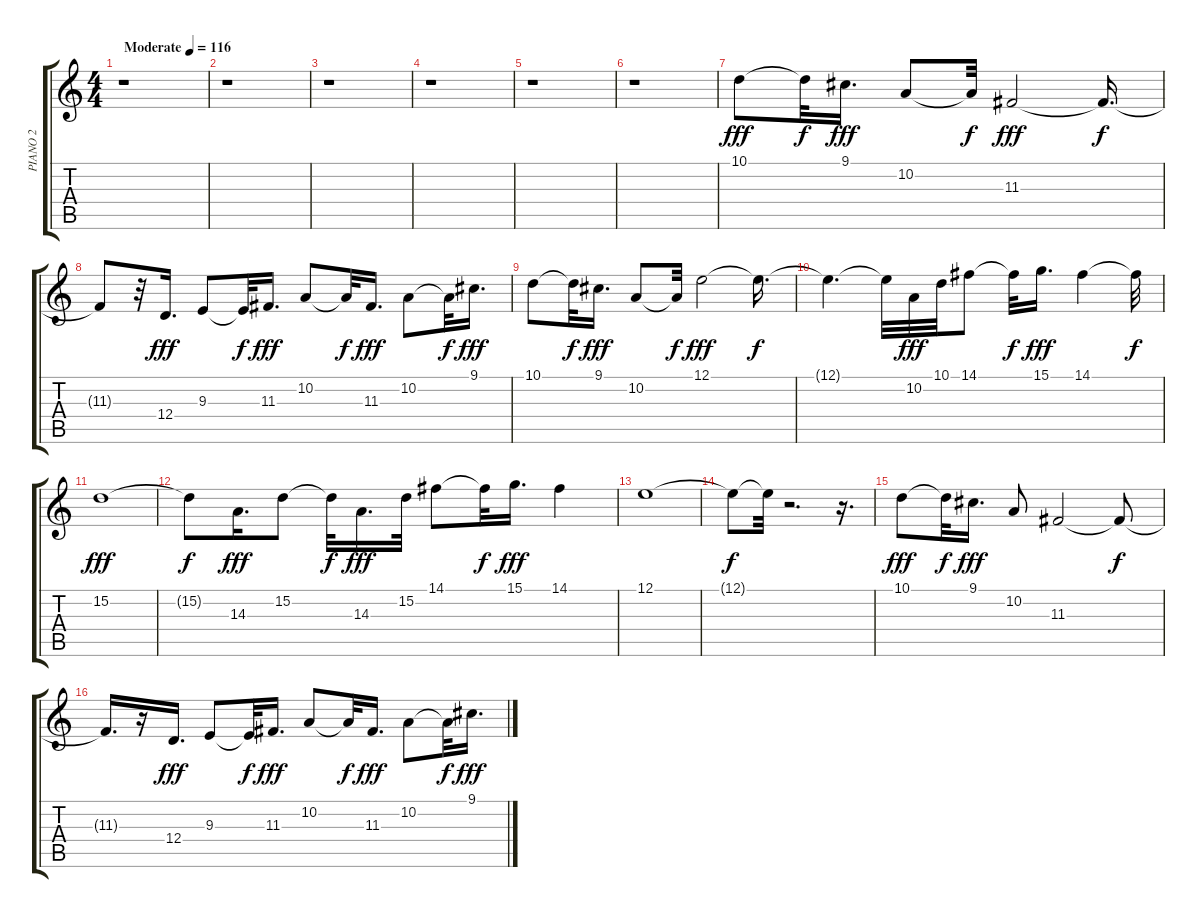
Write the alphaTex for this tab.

\track ("PIANO 2" "PIANO 2") {instrument acousticgrandpiano}
\staff {score tabs}
\tuning (E4 B3 G3 D3 A2 E2) {hide}
\ts (4 4)
\tempo (116 "Moderate")
\clef g2
\ks c
r.1{dy fff instrument acousticgrandpiano} |
r.1 |
r.1 |
r.1 |
r.1 |
r.1 |
10.1.8 10.1{t}.32{dy f} 9.1.16{d dy fff} 10.2.8 10.2{t}.32{dy f} 11.3.2{dy fff} 11.3{t}.16{d dy f} |
11.3{t}.8 r.32 12.4.16{d dy fff} 9.3.8 9.3{t}.32{dy f} 11.3.16{d dy fff} 10.2.8 10.2{t}.32{dy f} 11.3.16{d dy fff} 10.2.8 10.2{t}.32{dy f} 9.1.16{d dy fff} |
10.1.8 10.1{t}.32{dy f} 9.1.16{d dy fff} 10.2.8 10.2{t}.32{dy f} 12.1.2{dy fff} 12.1{t}.16{d dy f} |
12.1{t}.4{d} 12.1{t}.32 10.2.32{dy fff} 10.1.32 14.1.8 14.1{t}.32{dy f} 15.1.16{d dy fff} 14.1.4 14.1{t}.32{dy f} |
15.2.1{dy fff} |
15.2{t}.8{dy f} 14.3.16{d dy fff} 15.2.8 15.2{t}.32{dy f} 14.3.16{d dy fff} 15.2.32 14.1.8 14.1{t}.32{dy f} 15.1.16{d dy fff} 14.1.4 |
12.1.1 |
12.1{t}.8{dy f} 12.1{t}.32 r.2{d} r.16{d} |
10.1.8{dy fff} 10.1{t}.32{dy f} 9.1.16{d dy fff} 10.2.8 11.3.2 11.3{t}.8{dy f} |
11.3{t}.16{d} r.16 12.4.16{d dy fff} 9.3.8 9.3{t}.32{dy f} 11.3.16{d dy fff} 10.2.8 10.2{t}.32{dy f} 11.3.16{d dy fff} 10.2.8 10.2{t}.32{dy f} 9.1.16{d dy fff}
